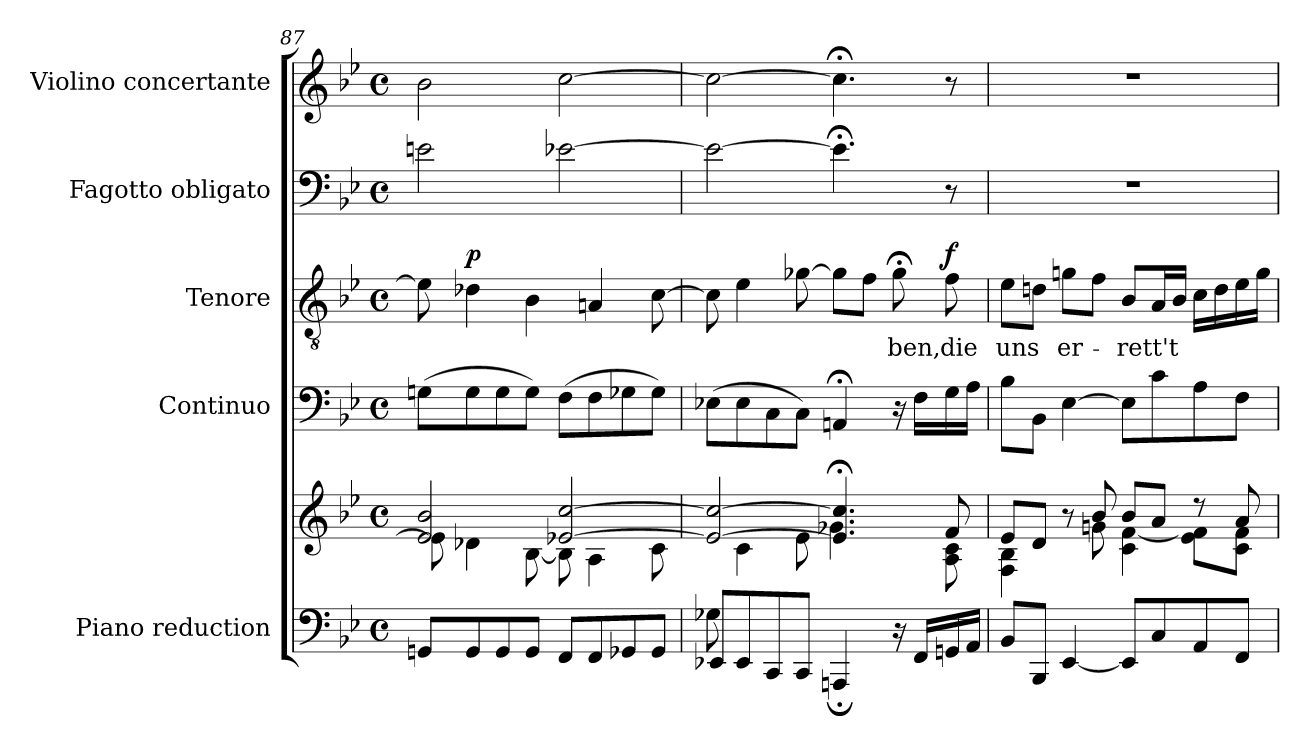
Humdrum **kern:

**kern	**kern	**kern	**kern	**text	**dynam	**kern	**kern
*part5	*part5	*part4	*part3	*part3	*part3	*part2	*part1
*staff6	*staff5	*staff4	*staff3	*staff3	*staff3	*staff2	*staff1
*I"Piano reduction	*	*I"Continuo	*I"Tenore	*	*	*I"Fagotto obligato	*I"Violino concertante
*I'Pno	*	*	*	*	*	*	*I'Vln
*clefF4	*clefG2	*clefF4	*clefGv2	*	*	*clefF4	*clefG2
*k[b-e-]	*k[b-e-]	*k[b-e-]	*k[b-e-]	*	*	*k[b-e-]	*k[b-e-]
*M4/4	*M4/4	*M4/4	*M4/4	*	*	*M4/4	*M4/4
*met(c)	*met(c)	*met(c)	*met(c)	*	*	*met(c)	*met(c)
=87	=87	=87	=87	=87	=87	=87	=87
*	*^	*	*	*	*	*	*
8GGn/L	2e-/ 2b-/	8e\]	(8Gn\L	8e\]	.	.	2en\	2b-\
!	!	!	!	!	!	!LO:DY:a	!	!
8GG/	.	4d-X\	8G\	4d-X\	.	p	.	.
8GG/	.	.	8G\	.	.	.	.	.
8GG/J	.	[8B-\	8G\J)	4B-\	.	.	.	.
8FF/L	[2e-X/ [2cc/	8B-\]	(8F\L	.	.	.	[2e-X\	[2cc\
8FF/	.	4A\	8F\	4An/	.	.	.	.
8GG-X/	.	.	8G-X\	.	.	.	.	.
8GG-/J	.	8c\	8G-\J)	[8c\	.	.	.	.
!!LO:PB:g=z
=88	=88	=88	=88	=88	=88	=88	=88	=88
*^	*	*	*	*	*	*	*	*
8G-X\	8EE-X/L	2e-/_ 2cc/_	8ryy	(8E-X\L	8c\]	.	.	2e-\_	2cc\_
2..ryy	8EE-/	.	4c\	8E-\	4e-\	.	.	.	.
.	8CC/	.	.	8C\	.	.	.	.	.
.	8CC/J	.	8e-\	8C\J)	[8g-X\	.	.	.	.
.	4AAAn;/	4.e-/];< 4.cc/];<	4.g-X\	4AAn;</	8g-\L]	.	.	4.e-;<\]	4.cc;<\]
.	.	.	.	.	8f\J	.	.	.	.
!	!	!	!	!	!	!LO:LY:b	!	!	!
.	16r	.	.	16r	8g-;<\	-ben,	.	.	.
.	16FF/LL	.	.	16F\LL	.	.	.	.	.
!	!	!	!	!	!	!LO:LY:b	!LO:DY:a	!	!
.	16GGn/	8f/	8A\ 8c\	16G\	8f\	die	f	8r	8r
.	16AA/JJ	.	.	16A\JJ	.	.	.	.	.
=89	=89	=89	=89	=89	=89	=89	=89	=89	=89
!	!	!	!	!	!	!LO:LY:b	!	!	!
*v	*v	*	*	*	*	*	*	*	*
8BB-/L	8e-/L	4F\ 4B-\	8B-\L	8e-\L	uns	.	1r	1r
8BBB-/J	8d/J	.	8BB-\J	8dn\J	.	.	.	.
!	!	!	!	!	!LO:LY:b	!	!	!
[4EE-/	8r	8ryy	[4E-\	8gn\L	er-	.	.	.
.	8b-/	8gn\	.	8f\J	.	.	.	.
!	!	!	!	!	!LO:LY:b	!	!	!
8EE-/L]	8b-/L	4c\ [4f\	8E-\L]	8B-/L	-rett't	.	.	.
8C/	8a/J	.	8c\	16A/L	.	.	.	.
.	.	.	.	16B-/JJ	.	.	.	.
8AA/	8r	8e-\ 8f\]L	8A\	16c\LL	.	.	.	.
.	.	.	.	16d\	.	.	.	.
8FF/J	8a/	8c\ 8f\J	8F\J	16e-\	.	.	.	.
.	.	.	.	16g\JJ	.	.	.	.
*	*v	*v	*	*	*	*	*	*
=	=	=	=	=	=	=	=
*-	*-	*-	*-	*-	*-	*-	*-
